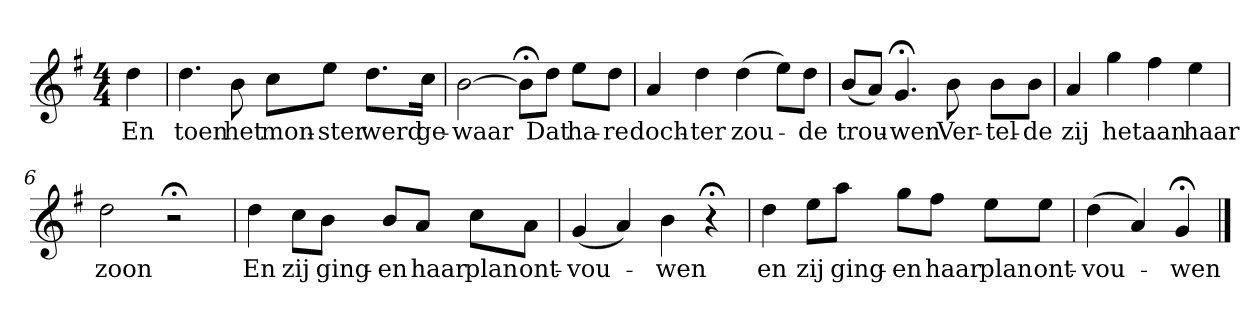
**kern	**text
*part1	*part1
*staff1	*staff1
*k[f#]	*
*G:	*
*M4/4	*
*MM120	*
=	=
4dd	En
=1	=1
4.dd	toen
8b	het
8ccL	mon-
8eeJ	-ster
8.ddL	werd
16ccJk	ge-
=2	=2
[2b	-waar
8b;<L]	.
8ddJ	Dat
8eeL	ha-
8ddJ	-re
=3	=3
4a	doch-
4dd	-ter
(4dd	zou-
8eeL)	.
8ddJ	-de
=4	=4
(8bL	trou-
8aJ)	.
4.g;<	-wen
8b	Ver-
8bL	-tel-
8bJ	-de
=5	=5
4a	zij
4gg	het
4ff#	aan
4ee	haar
=6	=6
2dd	zoon
2r;<	.
=7	=7
4dd	En
8ccL	zij
8bJ	ging-
8bL	-en
8aJ	haar
8ccL	plan
8aJ	ont-
=8	=8
(4g	-vou-
4a)	.
4b	-wen
4r;<	.
=9	=9
4dd	en
8eeL	zij
8aaJ	ging-
8ggL	-en
8ff#J	haar
8eeL	plan
8eeJ	ont-
=10	=10
(4dd	-vou-
4a)	.
4g;<	-wen
==	==
*-	*-
